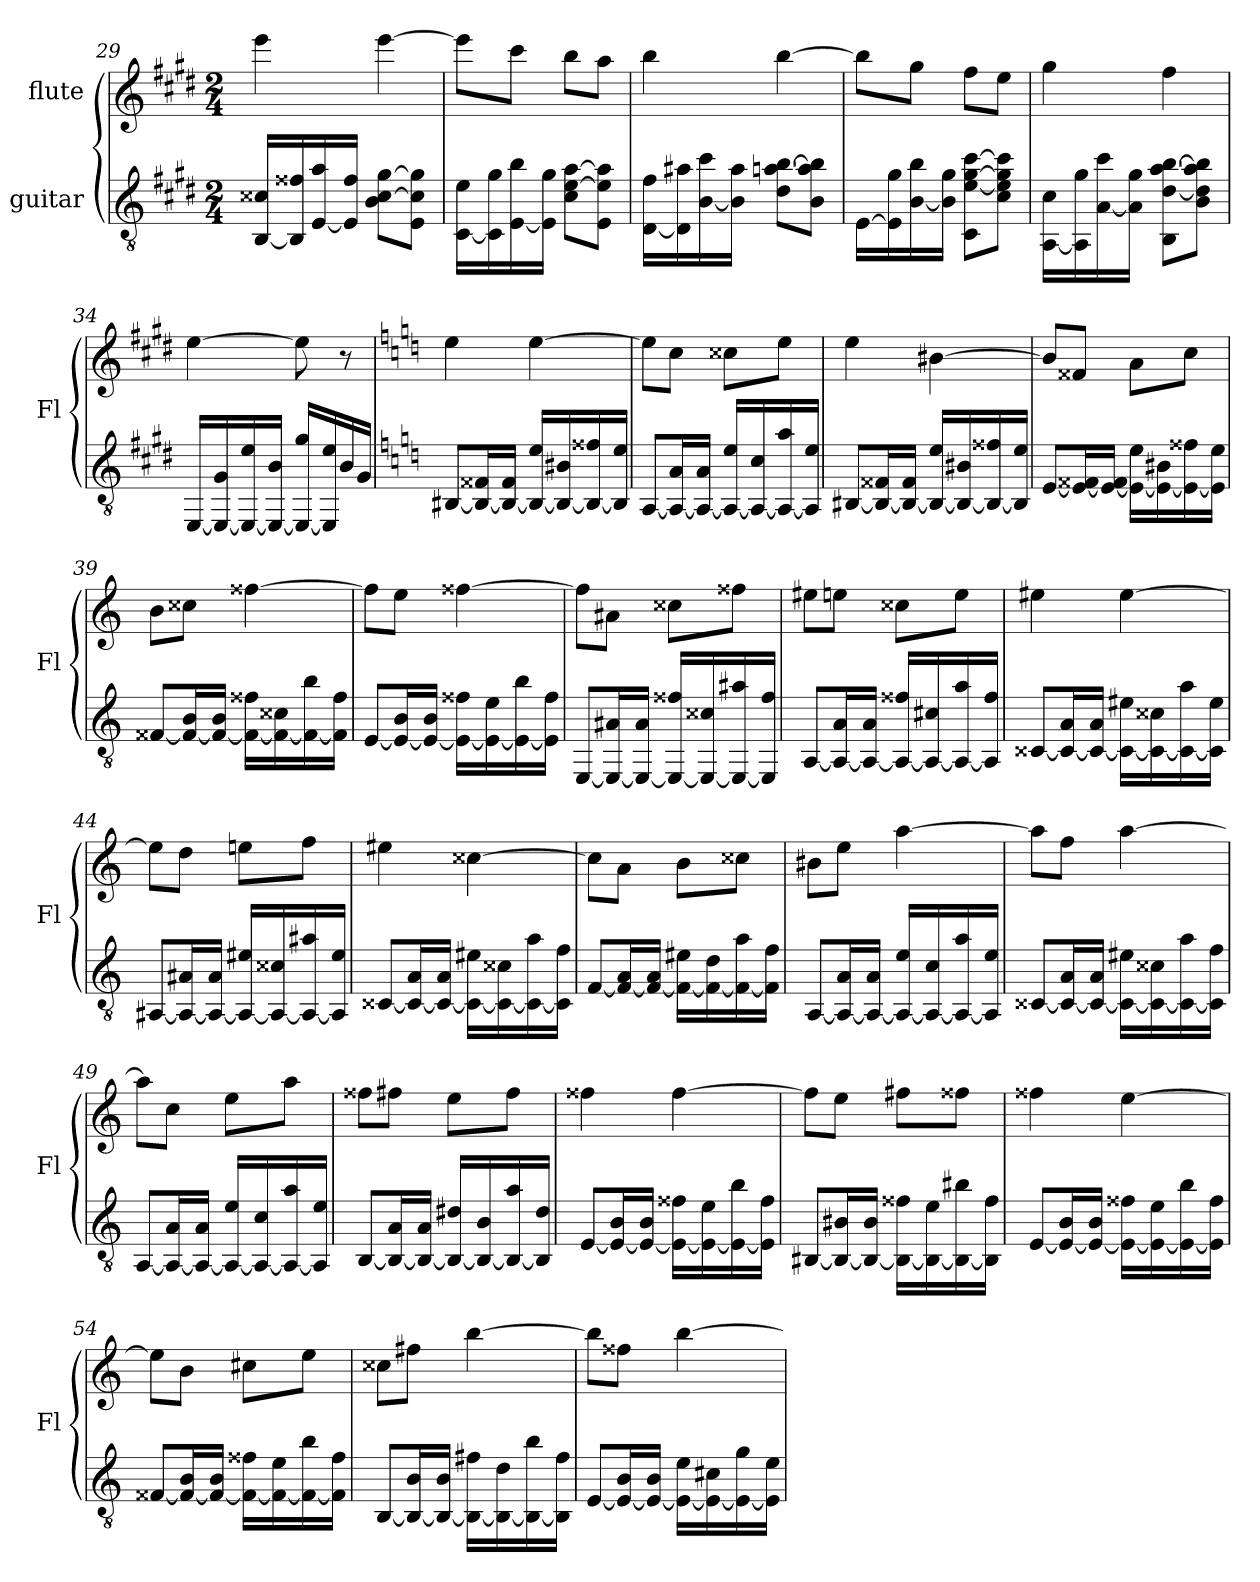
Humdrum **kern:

**kern	**kern
*part2	*part1
*staff2	*staff1
*I"guitar	*I"flute
*	*I'Fl
!!LO:LB:g=z
*clefGv2	*clefG2
*k[f#c#g#d#]	*k[f#c#g#d#]
*M2/4	*M2/4
=29	=29
[16BB/ 16c##X/LL	4eee\
16BB/] 16f##X/	.
[16E/ 16a/	.
16E/] 16f##/JJ	.
8B\ [8c##\ [8g#\L	[4eee\
8E\ 8c##\] 8g#\]J	.
=30	=30
[16C#\ 16e\LL	8eee\L]
16C#\] 16g#\	.
[16E\ 16b\	8ccc#\J
16E\] 16g#\JJ	.
8c#\ [8e\ [8a\L	8bb\L
8E\ 8e\] 8a\]J	8aa\J
=31	=31
[16D#\ 16f#\LL	4bb\
16D#\] 16a#X\	.
[16B\ 16cc#\	.
16B\] 16a#\JJ	.
8d#\ [8an\ [8b\L	[4bb\
8B\ 8a\] 8b\]J	.
=32	=32
[16E\LL	8bb\L]
16E\] 16g#\	.
[16B\ 16b\	8gg#\J
16B\] 16g#\JJ	.
8C#\ [8e\ [8g#\ [8cc#\L	8ff#\L
8c#\ 8e\] 8g#\] 8cc#\]J	8ee\J
!!LO:LB:g=z
=33	=33
[16AA\ 16c#\LL	4gg#\
16AA\] 16g#\	.
[16A\ 16cc#\	.
16A\] 16g#\JJ	.
8BB\ [8d#\ [8a\ [8b\L	4ff#\
8B\ 8d#\] 8a\] 8b\]J	.
=34	=34
[16EE/LL	[4ee\
16EE/_ 16G#/	.
16EE/_ 16e/	.
16EE/_ 16B/JJ	.
16EE/_ 16g#/LL	8ee\]
16EE/] 16e/	.
16B/	8r
16G#/JJ	.
=35	=35
*k[]	*k[]
[8BB#X/L	4ee\
16BB#/_ 16F##X/L	.
16BB#/_ 16F##/JJ	.
16BB#/_ 16e/LL	[4ee\
16BB#/_ 16B#X/	.
16BB#/_ 16f##X/	.
16BB#/] 16e/JJ	.
=36	=36
[8AA/L	8ee\L]
16AA/_ 16A/L	8cc\J
16AA/_ 16A/JJ	.
16AA/_ 16e/LL	8cc##X\L
16AA/_ 16c/	.
16AA/_ 16a/	8ee\J
16AA/] 16e/JJ	.
!!LO:LB:g=z
=37	=37
[8BB#X/L	4ee\
16BB#/_ 16F##X/L	.
16BB#/_ 16F##/JJ	.
16BB#/_ 16e/LL	[4b#X\
16BB#/_ 16B#X/	.
16BB#/_ 16f##X/	.
16BB#/] 16e/JJ	.
=38	=38
[8E/L	8b#/L]
16E/_ 16F##X/L	8f##X/J
16E/_ 16F##/JJ	.
16E\_ 16e\LL	8a\L
16E\_ 16B#X\	.
16E\_ 16f##X\	8cc\J
16E\] 16e\JJ	.
=39	=39
[8F##X/L	8b\L
16F##/_ 16B/L	8cc##X\J
16F##/_ 16B/JJ	.
16F##\_ 16f##X\LL	[4ff##X\
16F##\_ 16c##X\	.
16F##\_ 16b\	.
16F##\] 16f##\JJ	.
=40	=40
[8E/L	8ff##\L]
16E/_ 16B/L	8ee\J
16E/_ 16B/JJ	.
16E\_ 16f##X\LL	[4ff##X\
16E\_ 16e\	.
16E\_ 16b\	.
16E\] 16f##\JJ	.
!!LO:LB:g=z
=41	=41
[8EE/L	8ff##\L]
16EE/_ 16A#X/L	8a#X\J
16EE/_ 16A#/JJ	.
16EE/_ 16f##X/LL	8cc##X\L
16EE/_ 16c##X/	.
16EE/_ 16a#X/	8ff##X\J
16EE/] 16f##/JJ	.
=42	=42
[8AA/L	8ee#X\L
16AA/_ 16A/L	8een\J
16AA/_ 16A/JJ	.
16AA/_ 16f##X/LL	8cc##X\L
16AA/_ 16c#X/	.
16AA/_ 16a/	8ee\J
16AA/] 16f##/JJ	.
=43	=43
[8C##X/L	4ee#X\
16C##/_ 16A/L	.
16C##/_ 16A/JJ	.
16C##\_ 16e#X\LL	[4ee#\
16C##\_ 16c##X\	.
16C##\_ 16a\	.
16C##\] 16e#\JJ	.
=44	=44
[8AA#X/L	8ee#\L]
16AA#/_ 16A#X/L	8dd\J
16AA#/_ 16A#/JJ	.
16AA#/_ 16e#X/LL	8een\L
16AA#/_ 16c##X/	.
16AA#/_ 16a#X/	8ff\J
16AA#/] 16e#/JJ	.
!!LO:LB:g=z
=45	=45
[8C##X/L	4ee#X\
16C##/_ 16A/L	.
16C##/_ 16A/JJ	.
16C##\_ 16e#X\LL	[4cc##X\
16C##\_ 16c##X\	.
16C##\_ 16a\	.
16C##\] 16f\JJ	.
=46	=46
[8F/L	8cc##\L]
16F/_ 16A/L	8a\J
16F/_ 16A/JJ	.
16F\_ 16e#X\LL	8b\L
16F\_ 16d\	.
16F\_ 16a\	8cc##X\J
16F\] 16f\JJ	.
=47	=47
[8AA/L	8b#X\L
16AA/_ 16A/L	8ee\J
16AA/_ 16A/JJ	.
16AA/_ 16e/LL	[4aa\
16AA/_ 16c/	.
16AA/_ 16a/	.
16AA/] 16e/JJ	.
=48	=48
[8C##X/L	8aa\L]
16C##/_ 16A/L	8ff\J
16C##/_ 16A/JJ	.
16C##\_ 16e#X\LL	[4aa\
16C##\_ 16c##X\	.
16C##\_ 16a\	.
16C##\] 16f\JJ	.
!!LO:PB:g=z
=49	=49
[8AA/L	8aa\L]
16AA/_ 16A/L	8cc\J
16AA/_ 16A/JJ	.
16AA/_ 16e/LL	8ee\L
16AA/_ 16c/	.
16AA/_ 16a/	8aa\J
16AA/] 16e/JJ	.
=50	=50
[8BB/L	8ff##X\L
16BB/_ 16A/L	8ff#X\J
16BB/_ 16A/JJ	.
16BB/_ 16d#X/LL	8ee\L
16BB/_ 16B/	.
16BB/_ 16a/	8ff#\J
16BB/] 16d#/JJ	.
=51	=51
[8E/L	4ff##X\
16E/_ 16B/L	.
16E/_ 16B/JJ	.
16E\_ 16f##X\LL	[4ff##\
16E\_ 16e\	.
16E\_ 16b\	.
16E\] 16f##\JJ	.
=52	=52
[8BB#X/L	8ff##\L]
16BB#/_ 16B#X/L	8ee\J
16BB#/_ 16B#/JJ	.
16BB#\_ 16f##X\LL	8ff#X\L
16BB#\_ 16e\	.
16BB#\_ 16b#X\	8ff##X\J
16BB#\] 16f##\JJ	.
!!LO:LB:g=z
=53	=53
[8E/L	4ff##X\
16E/_ 16B/L	.
16E/_ 16B/JJ	.
16E\_ 16f##X\LL	[4ee\
16E\_ 16e\	.
16E\_ 16b\	.
16E\] 16f##\JJ	.
=54	=54
[8F##X/L	8ee\L]
16F##/_ 16B/L	8b\J
16F##/_ 16B/JJ	.
16F##\_ 16f##X\LL	8cc#X\L
16F##\_ 16e\	.
16F##\_ 16b\	8ee\J
16F##\] 16f##\JJ	.
=55	=55
[8BB/L	8cc##X\L
16BB/_ 16B/L	8ff#X\J
16BB/_ 16B/JJ	.
16BB\_ 16f#X\LL	[4bb\
16BB\_ 16d\	.
16BB\_ 16b\	.
16BB\] 16f#\JJ	.
=56	=56
[8E/L	8bb\L]
16E/_ 16B/L	8ff##X\J
16E/_ 16B/JJ	.
16E\_ 16e\LL	[4bb\
16E\_ 16c#X\	.
16E\_ 16g\	.
16E\] 16e\JJ	.
=	=
*-	*-
